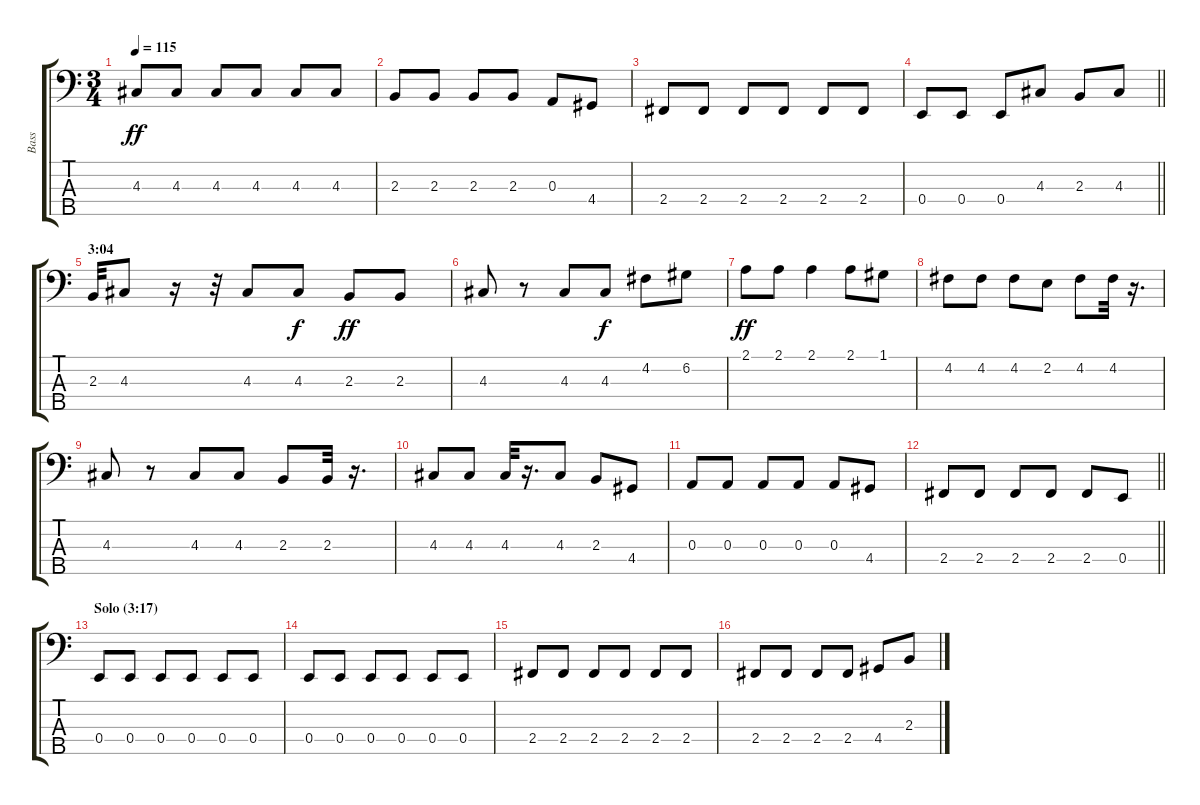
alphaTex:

\track ("Bass" "Bass") {instrument electricbassfinger}
\staff {score tabs}
\tuning (G2 D2 A1 E1 B0) {hide}
\ts (3 4)
\tempo 115
\clef f4
\ks c
4.3.8{dy ff} 4.3.8 4.3.8 4.3.8 4.3.8 4.3.8 |
2.3.8 2.3.8 2.3.8 2.3.8 0.3.8 4.4.8 |
2.4.8 2.4.8 2.4.8 2.4.8 2.4.8 2.4.8 |
\barLineRight lightlight
0.4.8 0.4.8 0.4.8 4.3.8 2.3.8 4.3.8 |
\section ("" "3:04")
2.3.32 4.3.8 r.16 r.32 4.3.8 4.3.8{dy f} 2.3.8{dy ff} 2.3.8 |
4.3.8 r.8 4.3.8 4.3.8{dy f} 4.2.8 6.2.8 |
2.1.8{dy ff} 2.1.8 2.1.4 2.1.8 1.1.8 |
4.2.8 4.2.8 4.2.8 2.2.8 4.2.8 4.2.32 r.16{d} |
4.3.8 r.8 4.3.8 4.3.8 2.3.8 2.3.32 r.16{d} |
4.3.8 4.3.8 4.3.32 r.16{d} 4.3.8 2.3.8 4.4.8 |
0.3.8 0.3.8 0.3.8 0.3.8 0.3.8 4.4.8 |
\barLineRight lightlight
2.4.8 2.4.8 2.4.8 2.4.8 2.4.8 0.4.8 |
\section ("" "Solo (3:17)")
0.4.8 0.4.8 0.4.8 0.4.8 0.4.8 0.4.8 |
0.4.8 0.4.8 0.4.8 0.4.8 0.4.8 0.4.8 |
2.4.8 2.4.8 2.4.8 2.4.8 2.4.8 2.4.8 |
2.4.8 2.4.8 2.4.8 2.4.8 4.4.8 2.3.8
